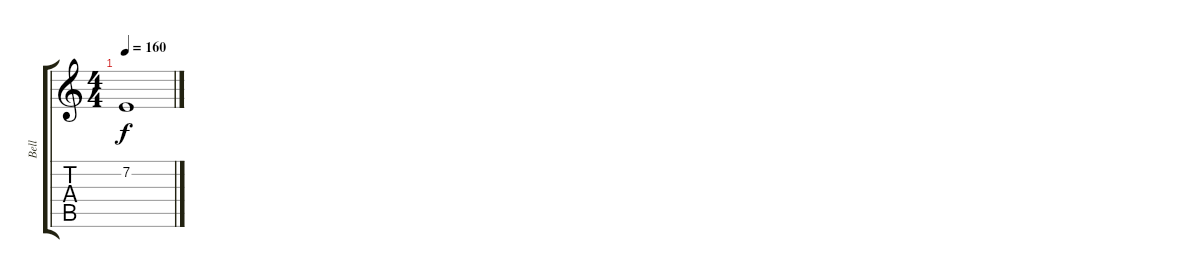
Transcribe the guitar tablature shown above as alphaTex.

\track ("Bell" "Bell") {instrument glockenspiel}
\staff {score tabs}
\tuning (D4 A3 F3 C3 G2 D2) {hide}
\ts (4 4)
\tempo 160
\clef g2
\ks c
7.2.1{dy f}
